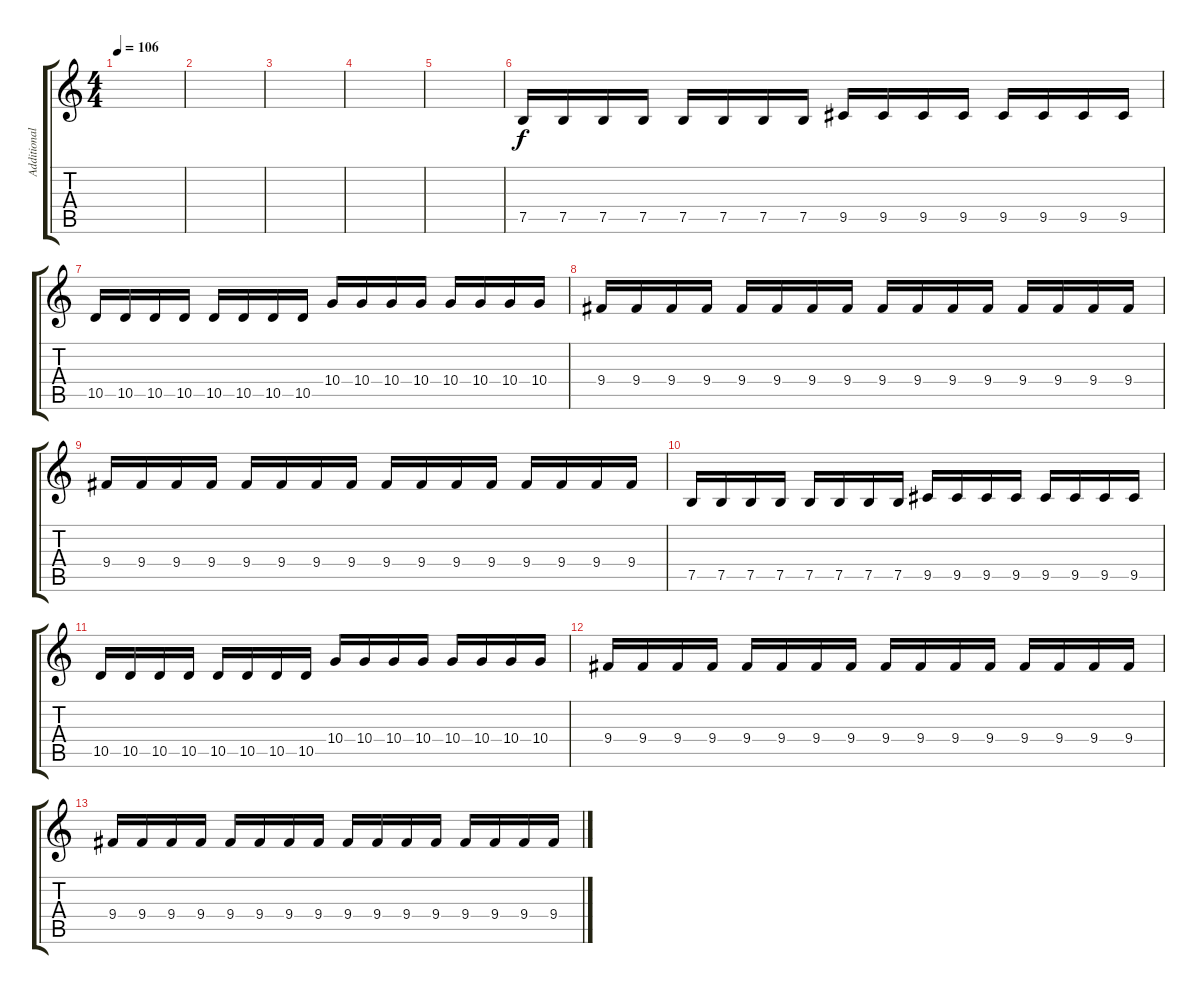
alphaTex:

\track ("Additional guitar" "Additional") {instrument distortionguitar}
\staff {score tabs}
\tuning (B3 Gb3 D3 A2 E2 B1) {hide}
\ts (4 4)
\tempo 106
\clef g2
\ks c
|
|
|
|
|
7.5.16 7.5.16 7.5.16 7.5.16 7.5.16 7.5.16 7.5.16 7.5.16 9.5.16 9.5.16 9.5.16 9.5.16 9.5.16 9.5.16 9.5.16 9.5.16 |
10.5.16 10.5.16 10.5.16 10.5.16 10.5.16 10.5.16 10.5.16 10.5.16 10.4.16 10.4.16 10.4.16 10.4.16 10.4.16 10.4.16 10.4.16 10.4.16 |
9.4.16 9.4.16 9.4.16 9.4.16 9.4.16 9.4.16 9.4.16 9.4.16 9.4.16 9.4.16 9.4.16 9.4.16 9.4.16 9.4.16 9.4.16 9.4.16 |
9.4.16 9.4.16 9.4.16 9.4.16 9.4.16 9.4.16 9.4.16 9.4.16 9.4.16 9.4.16 9.4.16 9.4.16 9.4.16 9.4.16 9.4.16 9.4.16 |
7.5.16 7.5.16 7.5.16 7.5.16 7.5.16 7.5.16 7.5.16 7.5.16 9.5.16 9.5.16 9.5.16 9.5.16 9.5.16 9.5.16 9.5.16 9.5.16 |
10.5.16 10.5.16 10.5.16 10.5.16 10.5.16 10.5.16 10.5.16 10.5.16 10.4.16 10.4.16 10.4.16 10.4.16 10.4.16 10.4.16 10.4.16 10.4.16 |
9.4.16 9.4.16 9.4.16 9.4.16 9.4.16 9.4.16 9.4.16 9.4.16 9.4.16 9.4.16 9.4.16 9.4.16 9.4.16 9.4.16 9.4.16 9.4.16 |
9.4.16 9.4.16 9.4.16 9.4.16 9.4.16 9.4.16 9.4.16 9.4.16 9.4.16 9.4.16 9.4.16 9.4.16 9.4.16 9.4.16 9.4.16 9.4.16
